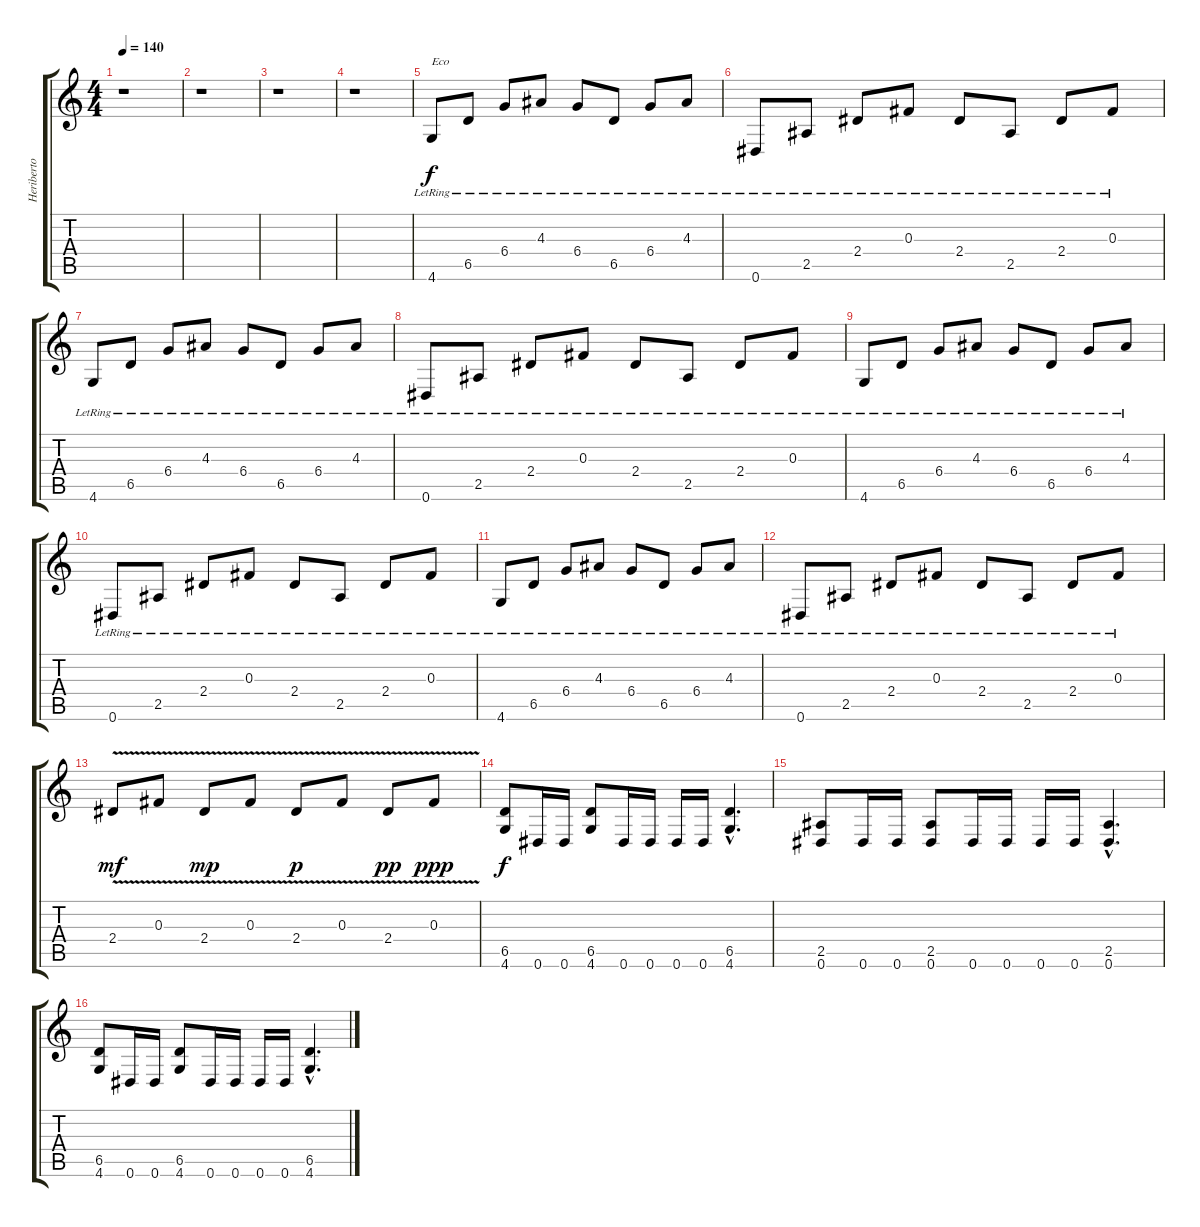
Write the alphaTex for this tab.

\track ("Heriberto" "Heriberto") {instrument electricguitarclean}
\staff {score tabs}
\tuning (Eb4 Bb3 Gb3 Db3 Ab2 Eb2) {hide}
\ts (4 4)
\tempo 140
\clef g2
\ks c
r.1{dy f} |
r.1 |
r.1 |
r.1 |
4.6{lr}.8{txt "Eco" volume 10} 6.5{lr}.8 6.4{lr}.8 4.3{lr}.8 6.4{lr}.8 6.5{lr}.8 6.4{lr}.8 4.3{lr}.8 |
0.6{lr}.8 2.5{lr}.8 2.4{lr}.8 0.3{lr}.8 2.4{lr}.8 2.5{lr}.8 2.4{lr}.8 0.3{lr}.8 |
4.6{lr}.8 6.5{lr}.8 6.4{lr}.8 4.3{lr}.8 6.4{lr}.8 6.5{lr}.8 6.4{lr}.8 4.3{lr}.8 |
0.6{lr}.8 2.5{lr}.8 2.4{lr}.8 0.3{lr}.8 2.4{lr}.8 2.5{lr}.8 2.4{lr}.8 0.3{lr}.8 |
4.6{lr}.8 6.5{lr}.8 6.4{lr}.8 4.3{lr}.8 6.4{lr}.8 6.5{lr}.8 6.4{lr}.8 4.3{lr}.8 |
0.6{lr}.8 2.5{lr}.8 2.4{lr}.8 0.3{lr}.8 2.4{lr}.8 2.5{lr}.8 2.4{lr}.8 0.3{lr}.8 |
4.6{lr}.8 6.5{lr}.8 6.4{lr}.8 4.3{lr}.8 6.4{lr}.8 6.5{lr}.8 6.4{lr}.8 4.3{lr}.8 |
0.6{lr}.8 2.5{lr}.8 2.4{lr}.8 0.3{lr}.8 2.4{lr}.8 2.5{lr}.8 2.4{lr}.8 0.3{lr}.8 |
2.4{v}.8{dy mf} 0.3{v}.8 2.4{v}.8{dy mp} 0.3{v}.8 2.4{v}.8{dy p} 0.3{v}.8 2.4{v}.8{dy pp} 0.3{v}.8{dy ppp} |
(6.5 4.6).8{dy f volume 16 balance 13 instrument distortionguitar} 0.6.16 0.6.16 (6.5 4.6).8 0.6.16 0.6.16 0.6.16 0.6.16 (6.5{hac} 4.6{hac}).4{d} |
(2.5 0.6).8 0.6.16 0.6.16 (2.5 0.6).8 0.6.16 0.6.16 0.6.16 0.6.16 (2.5{hac} 0.6{hac}).4{d} |
(6.5 4.6).8 0.6.16 0.6.16 (6.5 4.6).8 0.6.16 0.6.16 0.6.16 0.6.16 (6.5{hac} 4.6{hac}).4{d}
